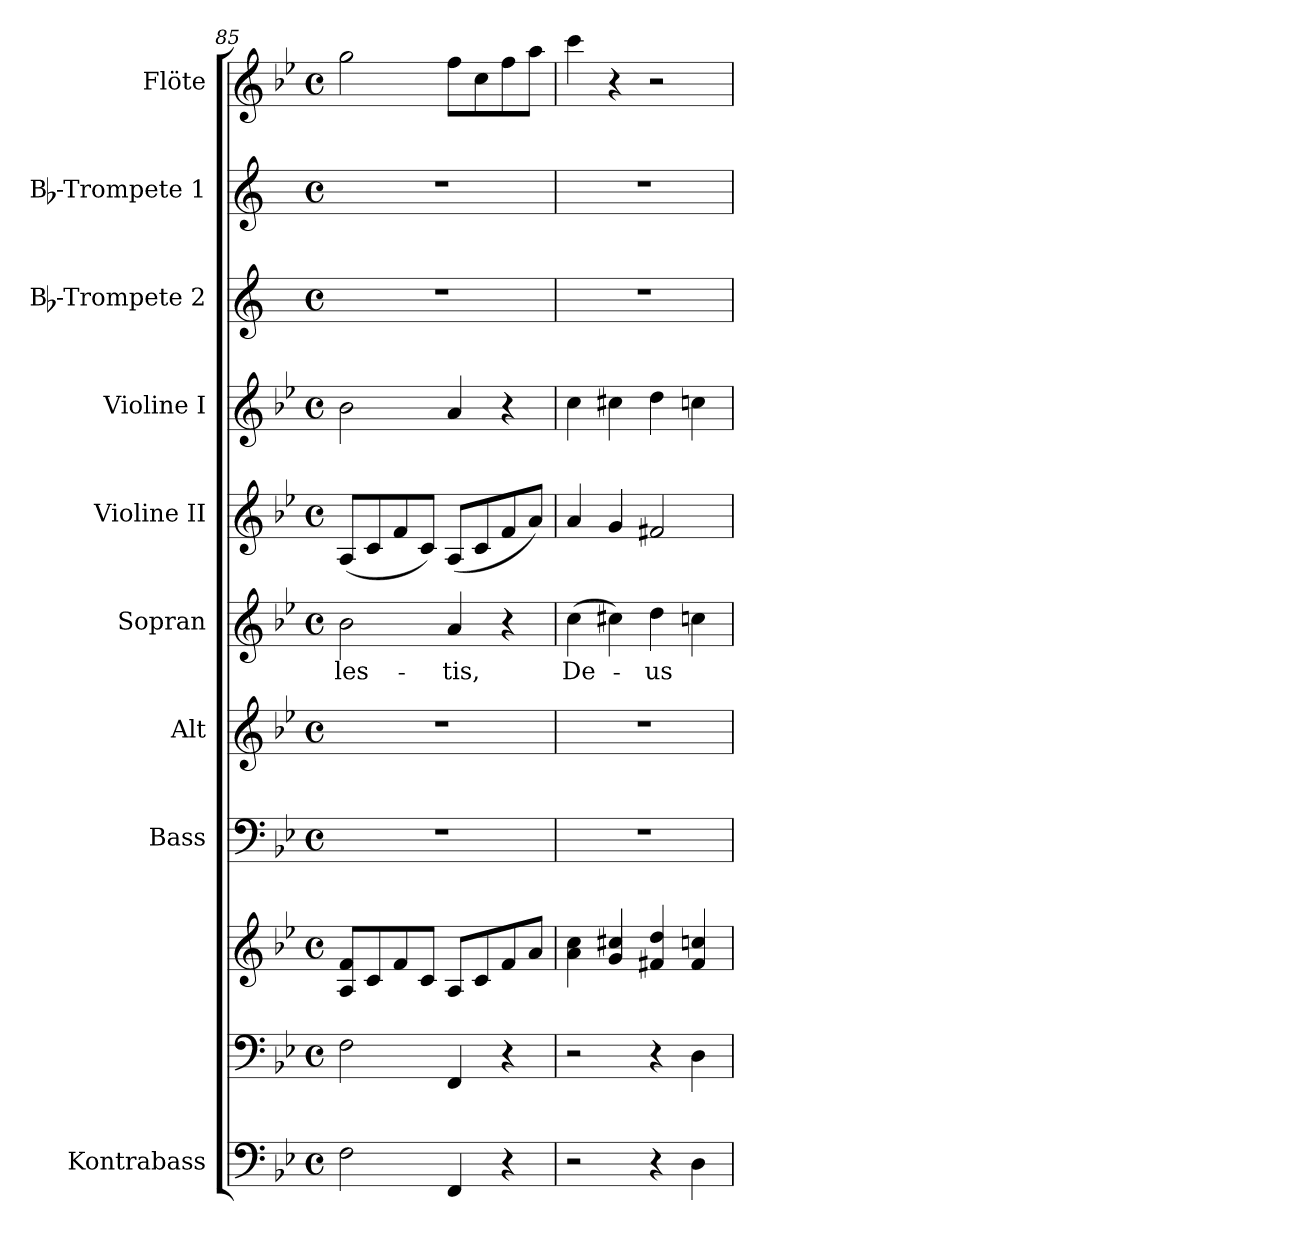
**kern	**kern	**kern	**kern	**kern	**kern	**text	**kern	**kern	**kern	**kern	**kern
*part10	*part9	*part9	*part8	*part7	*part6	*part6	*part5	*part4	*part3	*part2	*part1
*staff11	*staff10	*staff9	*staff8	*staff7	*staff6	*staff6	*staff5	*staff4	*staff3	*staff2	*staff1
*I"Kontrabass	*	*	*I"Bass	*I"Alt	*I"Sopran	*	*I"Violine II	*I"Violine I	*I"Bb-Trompete 2	*I"Bb-Trompete 1	*I"Flöte
*I'Kb.	*	*	*I'B.	*I'A.	*I'S.	*	*I'Vl. II	*I'Vl. I	*I'Bb Trp. 2	*I'Bb Trp. 1	*I'Fl.
*clefF4	*clefF4	*clefG2	*clefF4	*clefG2	*clefG2	*	*clefG2	*clefG2	*clefG2	*clefG2	*clefG2
*ITrd7c12	*	*	*	*	*	*	*	*	*ITrd1c2	*ITrd1c2	*
*k[b-e-]	*k[b-e-]	*k[b-e-]	*k[b-e-]	*k[b-e-]	*k[b-e-]	*	*k[b-e-]	*k[b-e-]	*k[b-e-]	*k[b-e-]	*k[b-e-]
*B-:	*B-:	*B-:	*B-:	*B-:	*B-:	*	*B-:	*B-:	*B-:	*B-:	*B-:
*M4/4	*M4/4	*M4/4	*M4/4	*M4/4	*M4/4	*	*M4/4	*M4/4	*M4/4	*M4/4	*M4/4
*met(c)	*met(c)	*met(c)	*met(c)	*met(c)	*met(c)	*	*met(c)	*met(c)	*met(c)	*met(c)	*met(c)
=85	=85	=85	=85	=85	=85	=85	=85	=85	=85	=85	=85
!	!	!	!	!	!	!LO:LY:b	!	!	!	!	!
2FF\	2F\	8A/ 8f/L	1r	1r	2b-\	-les-	(<8A/L	2b-\	1r	1r	2gg\
.	.	8c/	.	.	.	.	8c/	.	.	.	.
.	.	8f/	.	.	.	.	8f/	.	.	.	.
.	.	8c/J	.	.	.	.	8c/J)	.	.	.	.
!	!	!	!	!	!	!LO:LY:b	!	!	!	!	!
4FFF/	4FF/	8A/L	.	.	4a/	-tis,	(<8A/L	4a/	.	.	8ff\L
.	.	8c/	.	.	.	.	8c/	.	.	.	8cc\
4r	4r	8f/	.	.	4r	.	8f/	4r	.	.	8ff\
.	.	8a/J	.	.	.	.	8a/J)	.	.	.	8aa\J
=86	=86	=86	=86	=86	=86	=86	=86	=86	=86	=86	=86
!	!	!	!	!	!	!LO:LY:b	!	!	!	!	!
2r	2r	4a\ 4cc\	1r	1r	(>4cc\	De-	4a/	4cc\	1r	1r	4ccc\
.	.	4g/ 4cc#X/	.	.	4cc#X\)	.	4g/	4cc#X\	.	.	4r
!	!	!	!	!	!	!LO:LY:b	!	!	!	!	!
4r	4r	4f#X/ 4dd/	.	.	4dd\	-us	2f#X/	4dd\	.	.	2r
4DD\	4D\	4f#/ 4ccn/	.	.	4ccn\	.	.	4ccn\	.	.	.
=	=	=	=	=	=	=	=	=	=	=	=
*-	*-	*-	*-	*-	*-	*-	*-	*-	*-	*-	*-
